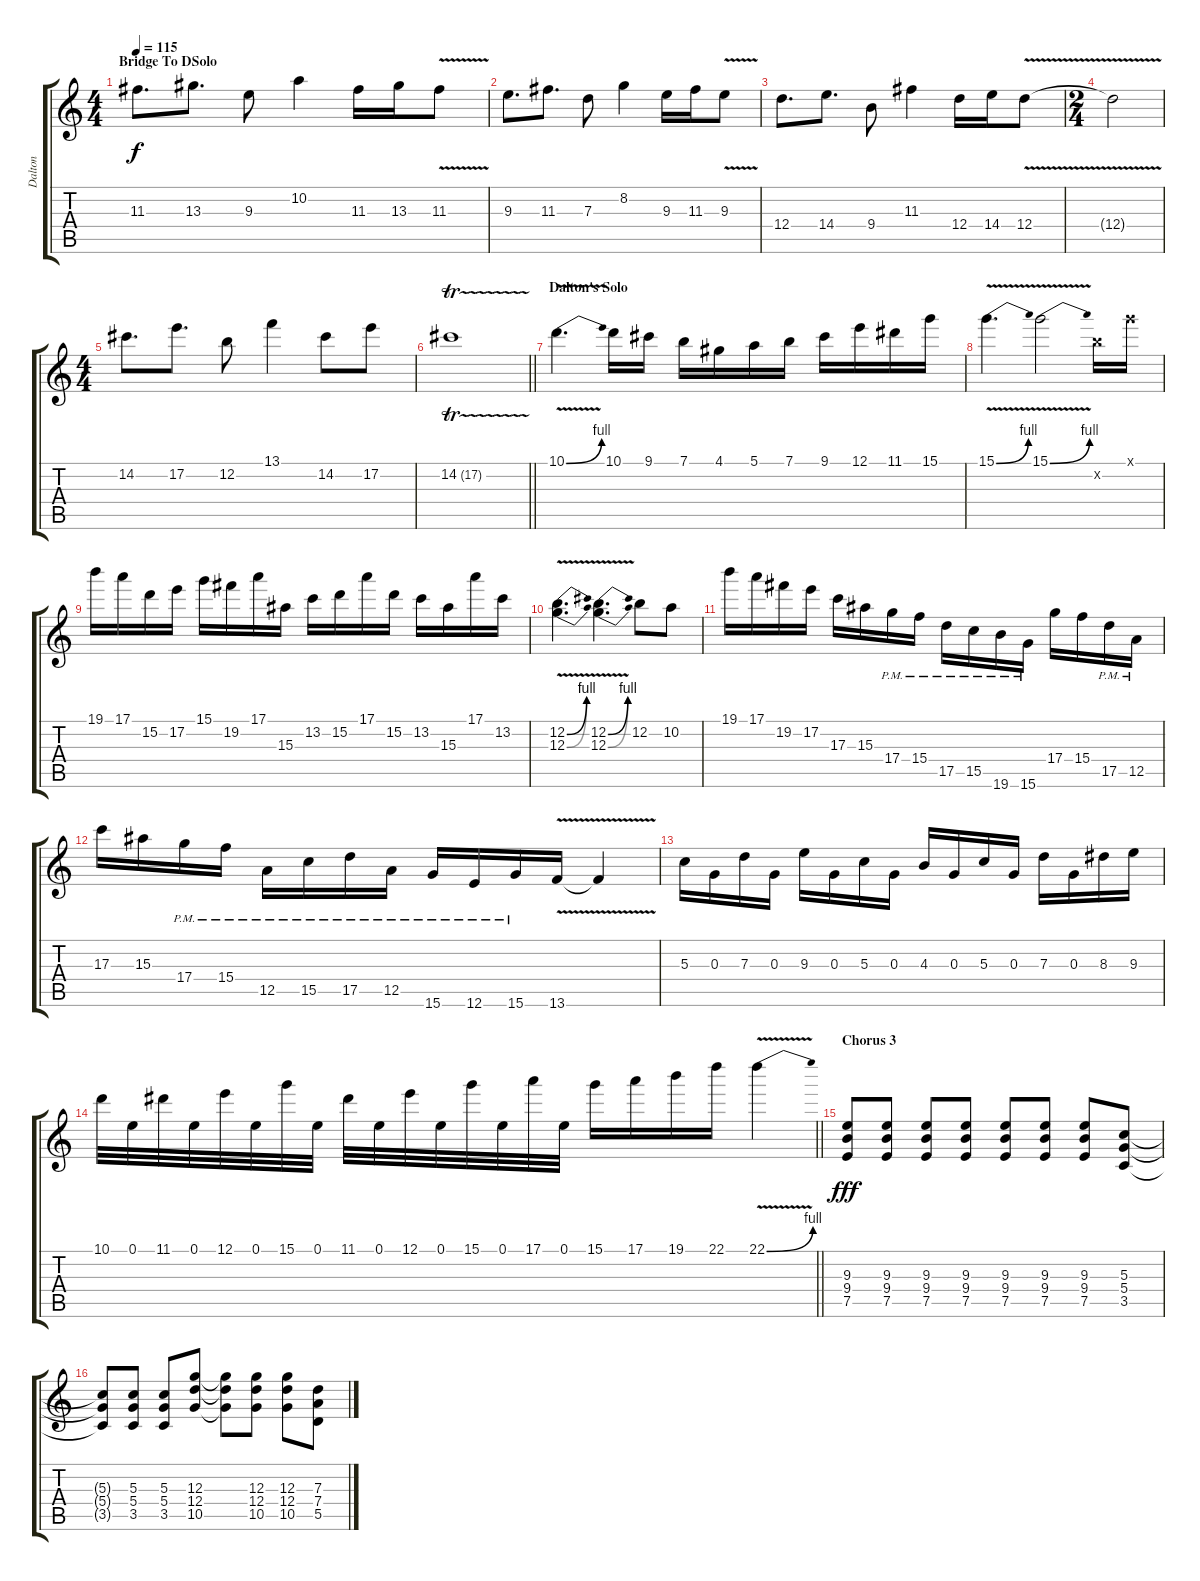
\track ("Dalton" "Dalton") {instrument overdrivenguitar}
\staff {score tabs}
\tuning (E4 B3 G3 D3 A2 E2) {hide}
\ts (4 4)
\section ("" "Bridge To DSolo")
\tempo 115
\clef g2
\ks c
11.3.8{d dy f} 13.3.8{d} 9.3.8 10.2.4 11.3.16 13.3.16 11.3{v}.8 |
9.3.8{d} 11.3.8{d} 7.3.8 8.2.4 9.3.16 11.3.16 9.3{v}.8 |
12.4.8{d} 14.4.8{d} 9.4.8 11.3.4 12.4.16 14.4.16 12.4{v}.8 |
\ts (2 4)
12.4{v t}.2 |
\ts (4 4)
14.2.8{d} 17.2.8{d} 12.2.8 13.1.4 14.2.8 17.2.8 |
\barLineRight lightlight
14.2{tr (17 32)}.1 |
\section ("" "Dalton's Solo")
10.1{be (bend 0 0 60 4) v}.4{d} 10.1.16 9.1.16 7.1.16 4.1.16 5.1.16 7.1.16 9.1.16 12.1.16 11.1.16 15.1.16 |
15.1{be (bend 0 0 60 4) v}.4{d} 15.1{be (bend 0 0 60 4) v}.2 12.2{x}.16 15.1{x}.16 |
19.1.16 17.1.16 15.2.16 17.2.16 15.1.16 19.2.16 17.1.16 15.3.16 13.2.16 15.2.16 17.1.16 15.2.16 13.2.16 15.3.16 17.1.16 13.2.16 |
(12.2{be (bend 0 0 60 4) v} 12.3{be (bend 0 0 60 4) v}).4{d} (12.2{be (bend 0 0 60 4) v} 12.3{be (bend 0 0 60 4) v}).4{d} 12.2.8 10.2.8 |
19.1.16 17.1.16 19.2.16 17.2.16 17.3.16 15.3.16 17.4{pm}.16 15.4{pm}.16 17.5{pm}.16 15.5{pm}.16 19.6{pm}.16 15.6{pm}.16 17.4.16 15.4.16 17.5{pm}.16 12.5{pm}.16 |
17.3.16 15.3.16 17.4{pm}.16 15.4{pm}.16 12.5{pm}.16 15.5{pm}.16 17.5{pm}.16 12.5{pm}.16 15.6{pm}.16 12.6{pm}.16 15.6{pm}.16 13.6{v}.16 13.6{t}.4 |
5.3.16 0.3.16 7.3.16 0.3.16 9.3.16 0.3.16 5.3.16 0.3.16 4.3.16 0.3.16 5.3.16 0.3.16 7.3.16 0.3.16 8.3.16 9.3.16 |
\barLineRight lightlight
10.1.32 0.1.32 11.1.32 0.1.32 12.1.32 0.1.32 15.1.32 0.1.32 11.1.32 0.1.32 12.1.32 0.1.32 15.1.32 0.1.32 17.1.32 0.1.32 15.1.16 17.1.16 19.1.16 22.1.16 22.1{be (bend 0 0 60 4) v}.4 |
\section ("" "Chorus 3")
(9.3 9.4 7.5).8{dy fff} (9.3 9.4 7.5).8 (9.3 9.4 7.5).8 (9.3 9.4 7.5).8 (9.3 9.4 7.5).8 (9.3 9.4 7.5).8 (9.3 9.4 7.5).8 (5.3 5.4 3.5).8 |
(5.3{t} 5.4{t} 3.5{t}).8 (5.3 5.4 3.5).8 (5.3 5.4 3.5).8 (12.3 12.4 10.5).8 (12.3{t} 12.4{t} 10.5{t}).8 (12.3 12.4 10.5).8 (12.3 12.4 10.5).8 (7.3 7.4 5.5).8
